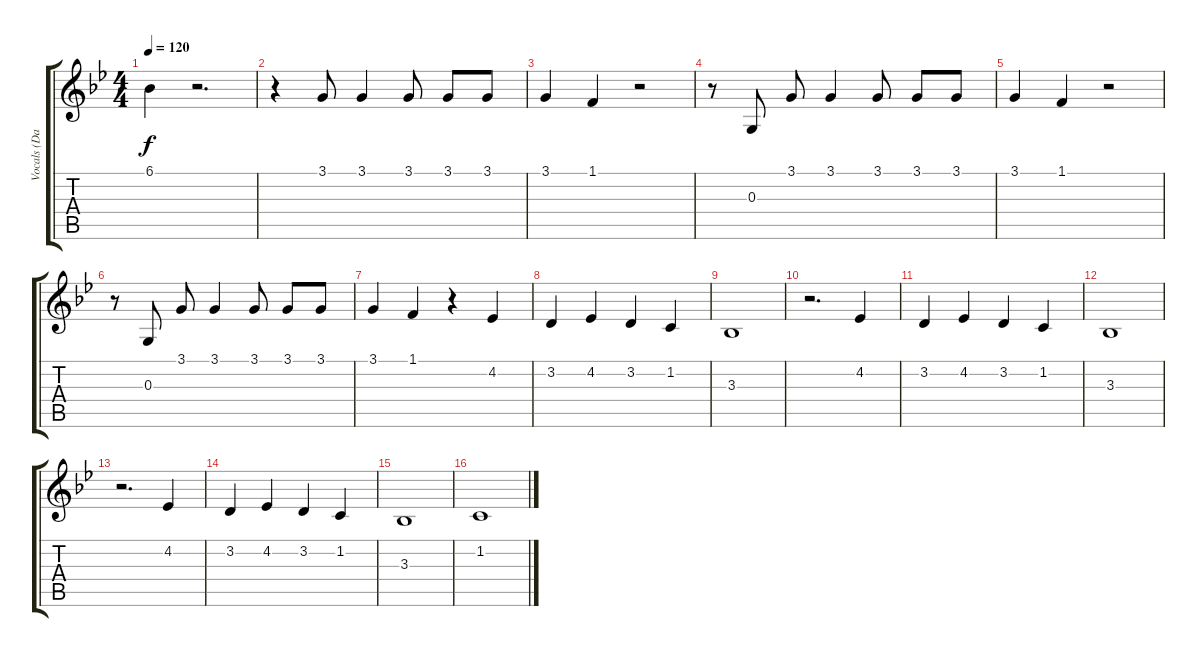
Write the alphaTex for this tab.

\track ("Vocals (Davies)" "Vocals (Da") {instrument lead6voice}
\staff {score tabs}
\tuning (E4 B3 G3 D3 A2 E2) {hide}
\ts (4 4)
\tempo 120
\clef g2
\ks bb
6.1{t}.4{dy f} r.2{d} |
r.4 3.1.8 3.1.4 3.1.8 3.1.8 3.1.8 |
3.1.4 1.1.4 r.2 |
r.8 0.3.8 3.1.8 3.1.4 3.1.8 3.1.8 3.1.8 |
3.1.4 1.1.4 r.2 |
r.8 0.3.8 3.1.8 3.1.4 3.1.8 3.1.8 3.1.8 |
3.1.4 1.1.4 r.4 4.2.4 |
3.2.4 4.2.4 3.2.4 1.2.4 |
3.3.1 |
r.2{d} 4.2.4 |
3.2.4 4.2.4 3.2.4 1.2.4 |
3.3.1 |
r.2{d} 4.2.4 |
3.2.4 4.2.4 3.2.4 1.2.4 |
3.3.1 |
1.2.1
